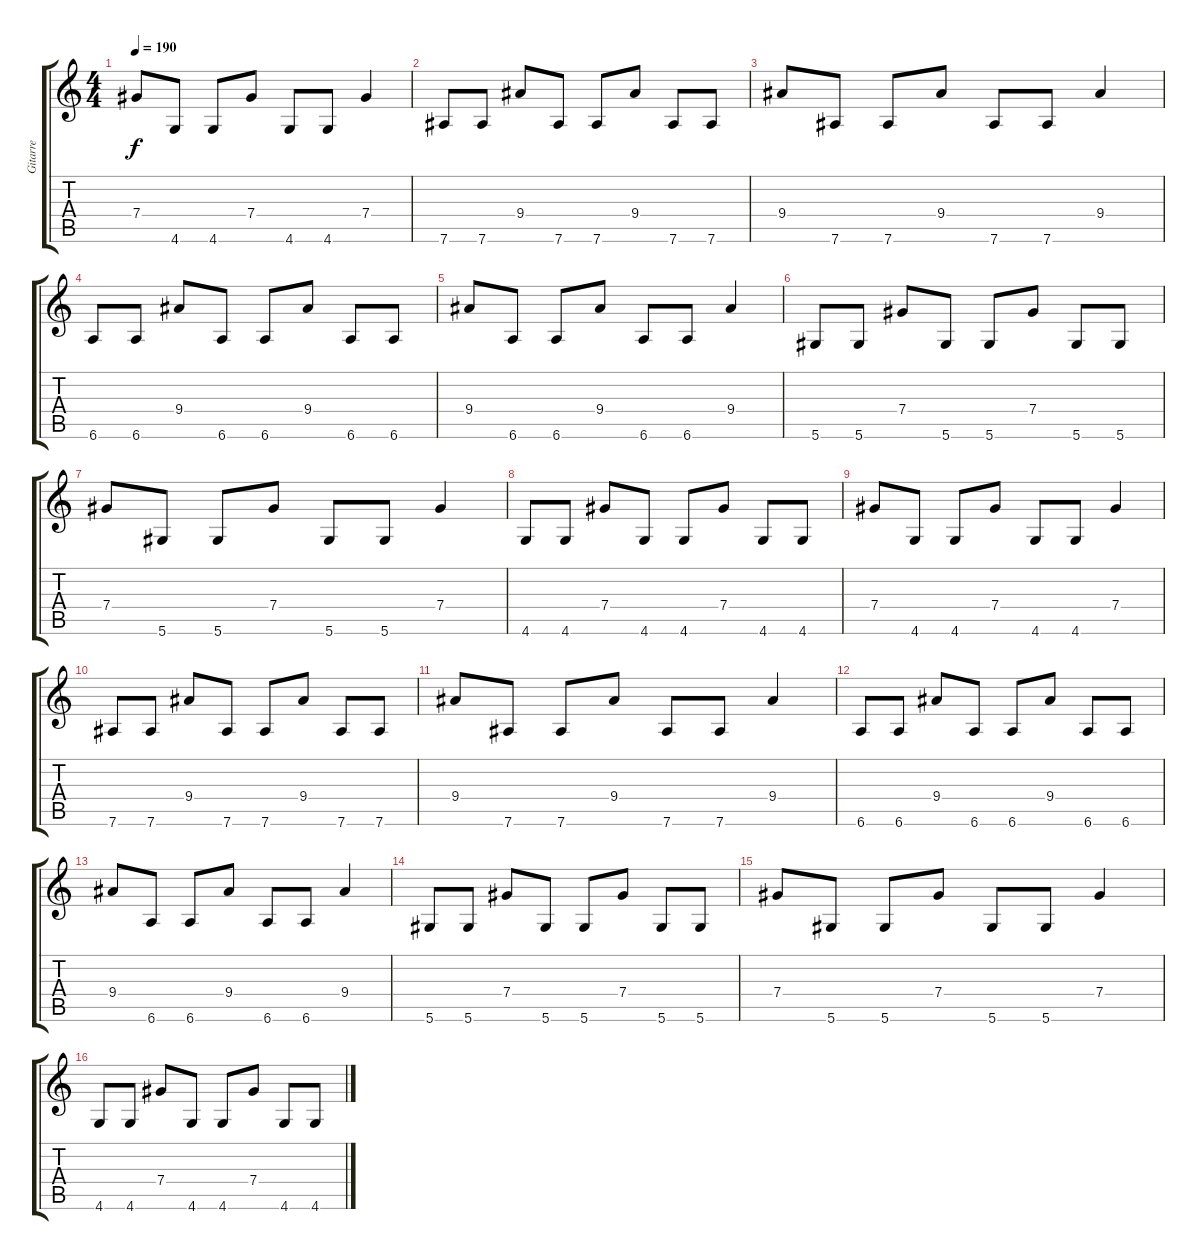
\track ("Gitarre" "Gitarre") {instrument distortionguitar}
\staff {score tabs}
\tuning (Eb4 Bb3 Gb3 Db3 Ab2 Eb2) {hide}
\ts (4 4)
\tempo 190
\clef g2
\ks c
7.4.8{dy f} 4.6.8 4.6.8 7.4.8 4.6.8 4.6.8 7.4.4 |
7.6.8 7.6.8 9.4.8 7.6.8 7.6.8 9.4.8 7.6.8 7.6.8 |
9.4.8 7.6.8 7.6.8 9.4.8 7.6.8 7.6.8 9.4.4 |
6.6.8 6.6.8 9.4.8 6.6.8 6.6.8 9.4.8 6.6.8 6.6.8 |
9.4.8 6.6.8 6.6.8 9.4.8 6.6.8 6.6.8 9.4.4 |
5.6.8 5.6.8 7.4.8 5.6.8 5.6.8 7.4.8 5.6.8 5.6.8 |
7.4.8 5.6.8 5.6.8 7.4.8 5.6.8 5.6.8 7.4.4 |
4.6.8 4.6.8 7.4.8 4.6.8 4.6.8 7.4.8 4.6.8 4.6.8 |
7.4.8 4.6.8 4.6.8 7.4.8 4.6.8 4.6.8 7.4.4 |
7.6.8 7.6.8 9.4.8 7.6.8 7.6.8 9.4.8 7.6.8 7.6.8 |
9.4.8 7.6.8 7.6.8 9.4.8 7.6.8 7.6.8 9.4.4 |
6.6.8 6.6.8 9.4.8 6.6.8 6.6.8 9.4.8 6.6.8 6.6.8 |
9.4.8 6.6.8 6.6.8 9.4.8 6.6.8 6.6.8 9.4.4 |
5.6.8 5.6.8 7.4.8 5.6.8 5.6.8 7.4.8 5.6.8 5.6.8 |
7.4.8 5.6.8 5.6.8 7.4.8 5.6.8 5.6.8 7.4.4 |
4.6.8 4.6.8 7.4.8 4.6.8 4.6.8 7.4.8 4.6.8 4.6.8
